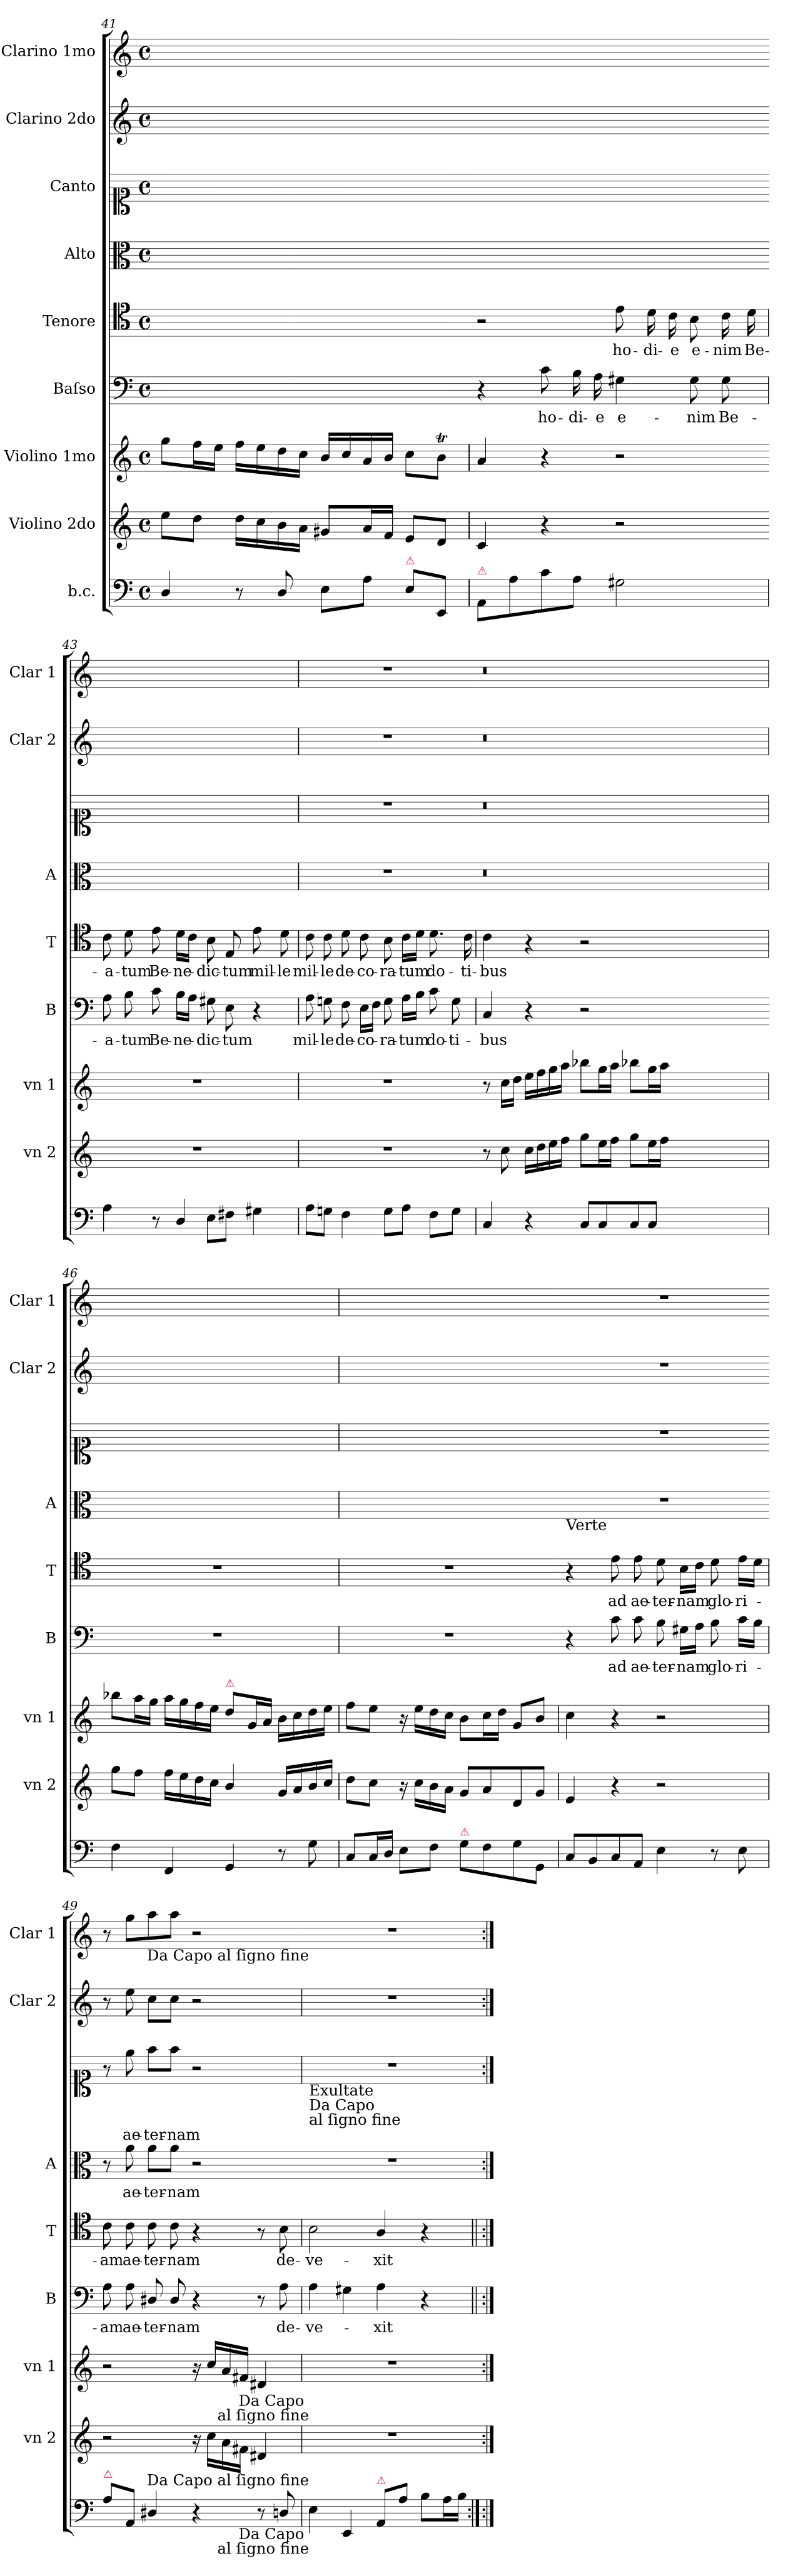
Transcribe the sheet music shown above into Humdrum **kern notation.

**kern	**kern	**kern	**kern	**text	**kern	**text	**kern	**text	**kern	**text	**kern	**kern
*part9	*part8	*part7	*part6	*part6	*part5	*part5	*part4	*part4	*part3	*part3	*part2	*part1
*staff9	*staff8	*staff7	*staff6	*staff6	*staff5	*staff5	*staff4	*staff4	*staff3	*staff3	*staff2	*staff1
*I"b.c.	*I"Violino 2do	*I"Violino 1mo	*I"Baſso	*	*I"Tenore	*	*I"Alto	*	*I"Canto	*	*I"Clarino 2do	*I"Clarino 1mo
*	*I'vn 2	*I'vn 1	*I'B	*	*I'T	*	*I'A	*	*	*	*I'Clar 2	*I'Clar 1
*clefF4	*clefG2	*clefG2	*clefF4	*	*clefC4	*	*clefC3	*	*clefC1	*	*clefG2	*clefG2
*k[]	*k[]	*k[]	*k[]	*	*k[]	*	*k[]	*	*k[]	*	*k[]	*k[]
*M4/4	*M4/4	*M4/4	*M4/4	*	*M4/4	*	*M4/4	*	*M4/4	*	*M4/4	*M4/4
*met(c)	*met(c)	*met(c)	*met(c)	*	*met(c)	*	*met(c)	*	*met(c)	*	*met(c)	*met(c)
=41	=41	=41	=41	=41	=41	=41	=41	=41	=41	=41	=41	=41
4D/	8ee\L	8gg\L	1ryy	.	1ryy	.	1ryy	.	1ryy	.	1ryy	1ryy
.	8dd\J	16ff\L	.	.	.	.	.	.	.	.	.	.
.	.	16ee\JJ	.	.	.	.	.	.	.	.	.	.
8r	16dd\LL	16ff\LL	.	.	.	.	.	.	.	.	.	.
.	16cc\	16ee\	.	.	.	.	.	.	.	.	.	.
8D/	16b\	16dd\	.	.	.	.	.	.	.	.	.	.
.	16a\JJ	16cc\JJ	.	.	.	.	.	.	.	.	.	.
8E\L	8g#X/L	16b/LL	.	.	.	.	.	.	.	.	.	.
.	.	16cc/	.	.	.	.	.	.	.	.	.	.
8A\J	16a/L	16a/	.	.	.	.	.	.	.	.	.	.
.	16f/JJ	16b/JJ	.	.	.	.	.	.	.	.	.	.
!LO:TX:a:color=crimson:t=⚠	!	!	!	!	!	!	!	!	!	!	!	!
8E\L	8e/L	8cc\L	.	.	.	.	.	.	.	.	.	.
8EE/J	8d/J	8bt\J	.	.	.	.	.	.	.	.	.	.
=42	=42	=42	=42-	=42	=42	=42	=42	=42	=42	=42	=42	=42
!LO:TX:a:color=crimson:t=⚠	!	!	!	!	!	!	!	!	!	!	!	!
8AA/L	4c/	4a/	4r	.	2r	.	1ryy	.	1ryy	.	1ryy	1ryy
8A\	.	.	.	.	.	.	.	.	.	.	.	.
8c\	4r	4r	8c\	ho-	.	.	.	.	.	.	.	.
8A\J	.	.	16B\	-di-	.	.	.	.	.	.	.	.
.	.	.	16A\	-e	.	.	.	.	.	.	.	.
2G#X\	2r	2r	4G#X\	e-	8e\	ho-	.	.	.	.	.	.
.	.	.	.	.	16d\	-di-	.	.	.	.	.	.
.	.	.	.	.	16c\	-e	.	.	.	.	.	.
.	.	.	8G#\	-nim	8B\	e-	.	.	.	.	.	.
.	.	.	8G#\	Be-	16c\	-nim	.	.	.	.	.	.
.	.	.	.	.	16d\	Be-	.	.	.	.	.	.
=43	=43-	=43-	=43	=43	=43	=43	=43	=43	=43	=43	=43	=43
4A\	1r	1r	8A\	-a-	8c\	-a-	1ryy	.	1ryy	.	1ryy	1ryy
.	.	.	8B\	-tum	8d\	-tum	.	.	.	.	.	.
8r	.	.	8c\	Be-	8e\	Be-	.	.	.	.	.	.
!LO:N:vis=4	!	!	!	!	!	!	!	!	!	!	!	!
8D/	.	.	16B\LL	-ne-	16d\LL	-ne-	.	.	.	.	.	.
.	.	.	16A\JJ	.	16c\JJ	.	.	.	.	.	.	.
8E\L	.	.	8G#X\	-dic-	8B\	-dic-	.	.	.	.	.	.
8F#X\J	.	.	8E\	-tum	8E/	-tum	.	.	.	.	.	.
4G#X\	.	.	4r	.	8e\	mil-	.	.	.	.	.	.
.	.	.	.	.	8d\	-le	.	.	.	.	.	.
=44	=44	=44	=44	=44	=44	=44	=44	=44	=44	=44	=44	=44
8A\L	1r	1r	8A\	mil-	8c\	mil-	1r	.	1r	.	1r	1r
8Gn\J	.	.	8Gn\	-le	8c\	-le	.	.	.	.	.	.
4F\	.	.	8F\	de-	8d\	de-	.	.	.	.	.	.
.	.	.	16E\LL	-co-	8c\	-co-	.	.	.	.	.	.
.	.	.	16F\JJ	.	.	.	.	.	.	.	.	.
8G\L	.	.	8G\	-ra-	8B\	-ra-	.	.	.	.	.	.
8A\J	.	.	16A\LL	-tum	16c\LL	-tum	.	.	.	.	.	.
.	.	.	16B\JJ	.	16d\JJ	.	.	.	.	.	.	.
8F\L	.	.	8c\	do-	8.d\	do-	.	.	.	.	.	.
8G\J	.	.	8G\	-ti-	.	.	.	.	.	.	.	.
.	.	.	.	.	16c\	-ti-	.	.	.	.	.	.
=45	=45-	=45-	=45	=45	=45	=45	=45	=45	=45	=45	=45	=45
4C/	8r	8r	4C/	-bus	4c\	-bus	0.r	.	0.r	.	0.r	0.r
.	8cc\	16cc\LL	.	.	.	.	.	.	.	.	.	.
.	.	16dd\JJ	.	.	.	.	.	.	.	.	.	.
4r	16cc\LL	16ee\LL	4r	.	4r	.	.	.	.	.	.	.
.	16dd\	16ff\	.	.	.	.	.	.	.	.	.	.
.	16ee\	16gg\	.	.	.	.	.	.	.	.	.	.
.	16ff\JJ	16aa\JJ	.	.	.	.	.	.	.	.	.	.
8C/L	8gg\L	8bb-X\L	2r	.	2r	.	.	.	.	.	.	.
8C/	16ee\L	16gg\L	.	.	.	.	.	.	.	.	.	.
.	16ff\JJ	16aa\JJ	.	.	.	.	.	.	.	.	.	.
8C/	8gg\L	8bb-X\L	.	.	.	.	.	.	.	.	.	.
8C/J	16ee\L	16gg\L	.	.	.	.	.	.	.	.	.	.
.	16ff\JJ	16aa\JJ	.	.	.	.	.	.	.	.	.	.
0ryy	0ryy	0ryy	0ryy	.	0ryy	.	.	.	.	.	.	.
=46	=46	=46	=46-	=46	=46	=46	=46	=46	=46	=46	=46	=46
4F\	8gg\L	8bb-X\L	1r	.	1r	.	1ryy	.	1ryy	.	1ryy	1ryy
.	8ff\J	16aa\L	.	.	.	.	.	.	.	.	.	.
.	.	16gg\JJ	.	.	.	.	.	.	.	.	.	.
4FF/	16ff\LL	16aa\LL	.	.	.	.	.	.	.	.	.	.
.	16ee\	16gg\	.	.	.	.	.	.	.	.	.	.
.	16dd\	16ff\	.	.	.	.	.	.	.	.	.	.
.	16cc\JJ	16ee\JJ	.	.	.	.	.	.	.	.	.	.
!	!	!LO:TX:a:color=crimson:t=⚠	!	!	!	!	!	!	!	!	!	!
4GG/	4b/	8dd\L	.	.	.	.	.	.	.	.	.	.
.	.	16g/L	.	.	.	.	.	.	.	.	.	.
.	.	16a/JJ	.	.	.	.	.	.	.	.	.	.
8r	16g/LL	16b\LL	.	.	.	.	.	.	.	.	.	.
.	16a/	16cc\	.	.	.	.	.	.	.	.	.	.
8G\	16b/	16dd\	.	.	.	.	.	.	.	.	.	.
.	16cc/JJ	16ee\JJ	.	.	.	.	.	.	.	.	.	.
=47	=47	=47	=47	=47	=47	=47	=47	=47	=47	=47	=47	=47
8C/L	8dd\L	8ff\L	1r	.	1r	.	1ryy	.	1ryy	.	1ryy	1ryy
16C/L	8cc\J	8ee\J	.	.	.	.	.	.	.	.	.	.
16D/JJ	.	.	.	.	.	.	.	.	.	.	.	.
8E\L	16r	16r	.	.	.	.	.	.	.	.	.	.
.	16cc\LL	16ee\LL	.	.	.	.	.	.	.	.	.	.
8F\J	16b\	16dd\	.	.	.	.	.	.	.	.	.	.
.	16a\JJ	16cc\JJ	.	.	.	.	.	.	.	.	.	.
!LO:TX:a:color=crimson:t=⚠	!	!	!	!	!	!	!	!	!	!	!	!
8G\L	8g/L	8b\L	.	.	.	.	.	.	.	.	.	.
8F\	8a/	16cc\L	.	.	.	.	.	.	.	.	.	.
.	.	16dd\JJ	.	.	.	.	.	.	.	.	.	.
8G\	8d/	8g/L	.	.	.	.	.	.	.	.	.	.
8GG/J	8g/J	8b/J	.	.	.	.	.	.	.	.	.	.
=48	=48	=48	=48-	=48	=48-	=48	=48	=48	=48	=48	=48	=48
8C/L	4e/	4cc\	4r	.	4r	.	1r	.	1r	.	1r	1r
8BB/	.	.	.	.	.	.	.	.	.	.	.	.
8C/	4r	4r	8c\	ad	8e\	ad	.	.	.	.	.	.
8AA/J	.	.	8c\	ae-	8e\	ae-	.	.	.	.	.	.
4E\	2r	2r	8B\	-ter-	8d\	-ter-	.	.	.	.	.	.
.	.	.	16G#X\LL	-nam	16B\LL	-nam	.	.	.	.	.	.
.	.	.	16A\JJ	.	16c\JJ	.	.	.	.	.	.	.
8r	.	.	8B\	glo-	8d\	glo-	.	.	.	.	.	.
8E\	.	.	16c\LL	-ri-	16e\LL	-ri-	.	.	.	.	.	.
.	.	.	16B\JJ	.	16d\JJ	.	.	.	.	.	.	.
!	!	!	!	!	!	!	!LO:TX:b:t=Verte	!	!	!	!	!
=49	=49	=49	=49	=49-	=49	=49-	=49	=49-	=49-	=49-	=49	=49-
!LO:TX:a:color=crimson:t=⚠	!	!	!	!	!	!	!	!	!	!	!	!
8A\L	2r	2r	8A\	-am	8c\	-am	8r	.	8r	.	8r	8r
8AA/J	.	.	8A\	ae-	8c\	ae-	8a\	ae-	8ee\	ae-	8ee\	8gg\L
4D#X/	.	.	8D#X/	-ter-	8c\	-ter-	8a\L	-ter-	8ff\L	-ter-	8cc\L	8aa\
.	.	.	8D#/	-nam	8c\	-nam	8a\J	-nam	8ff\J	-nam	8cc\J	8aa\J
4r	16r	16r	4r	.	4r	.	2r	.	2r	.	2r	2r
.	16cc\LL	16cc/LL	.	.	.	.	.	.	.	.	.	.
.	16a\	16a/	.	.	.	.	.	.	.	.	.	.
.	16f#X\JJ	16f#X/JJ	.	.	.	.	.	.	.	.	.	.
8r	4d#X/	4d#X/	8r	.	8r	.	.	.	.	.	.	.
8Dn/	.	.	8A\	de-	8B\	de-	.	.	.	.	.	.
=50	=50	=50	=50	=50-	=50	=50-	=50-	=50-	=50	=50-	=50	=50-
!	!	!	!	!	!	!	!	!	!LO:TX:b:t=Exultate\nDa Capo \nal ſigno fine	!	!	!
4E\	1r	1r	4A\	-ve-	2B\	-ve-	1r	.	1r	.	1r	1r
4EE/	.	.	4G#X\	.	.	.	.	.	.	.	.	.
!LO:TX:a:color=crimson:t=⚠	!	!	!	!	!	!	!	!	!	!	!	!
8AA/L	.	.	4A\	-xit	4A/	-xit	.	.	.	.	.	.
8A\J	.	.	.	.	.	.	.	.	.	.	.	.
8B\L	.	.	4r	.	4r	.	.	.	.	.	.	.
16A\L	.	.	.	.	.	.	.	.	.	.	.	.
16B\JJ	.	.	.	.	.	.	.	.	.	.	.	.
!	!	!	!	!	!	!	!	!	!	!	!	!LO:TX:b:t=Da Capo al ſigno fine
!	!	!LO:TX:b:t=Da Capo \nal ſigno fine	!	!	!	!	!	!	!	!	!	!
!	!LO:TX:b:t=Da Capo al ſigno fine	!	!	!	!	!	!	!	!	!	!	!
!LO:TX:b:t=Da Capo \nal ſigno fine	!	!	!	!	!	!	!	!	!	!	!	!
=:|!	=:|!	=:|!	=||	=:|!	=||	=:|!	=:|!	=:|!	=:|!	=:|!	=:|!	=:|!
*-	*-	*-	*-	*-	*-	*-	*-	*-	*-	*-	*-	*-
